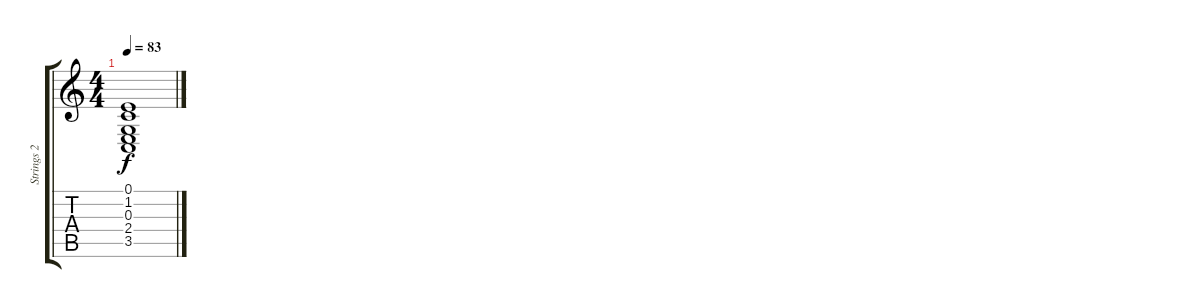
\track ("Strings 2" "Strings 2") {instrument stringensemble1}
\staff {score tabs}
\tuning (E4 B3 G3 D3 A2 E2) {hide}
\ts (4 4)
\tempo 83
\clef g2
\ks c
(0.1{t} 1.2{t} 0.3{t} 2.4{t} 3.5{t}).1{dy f}
